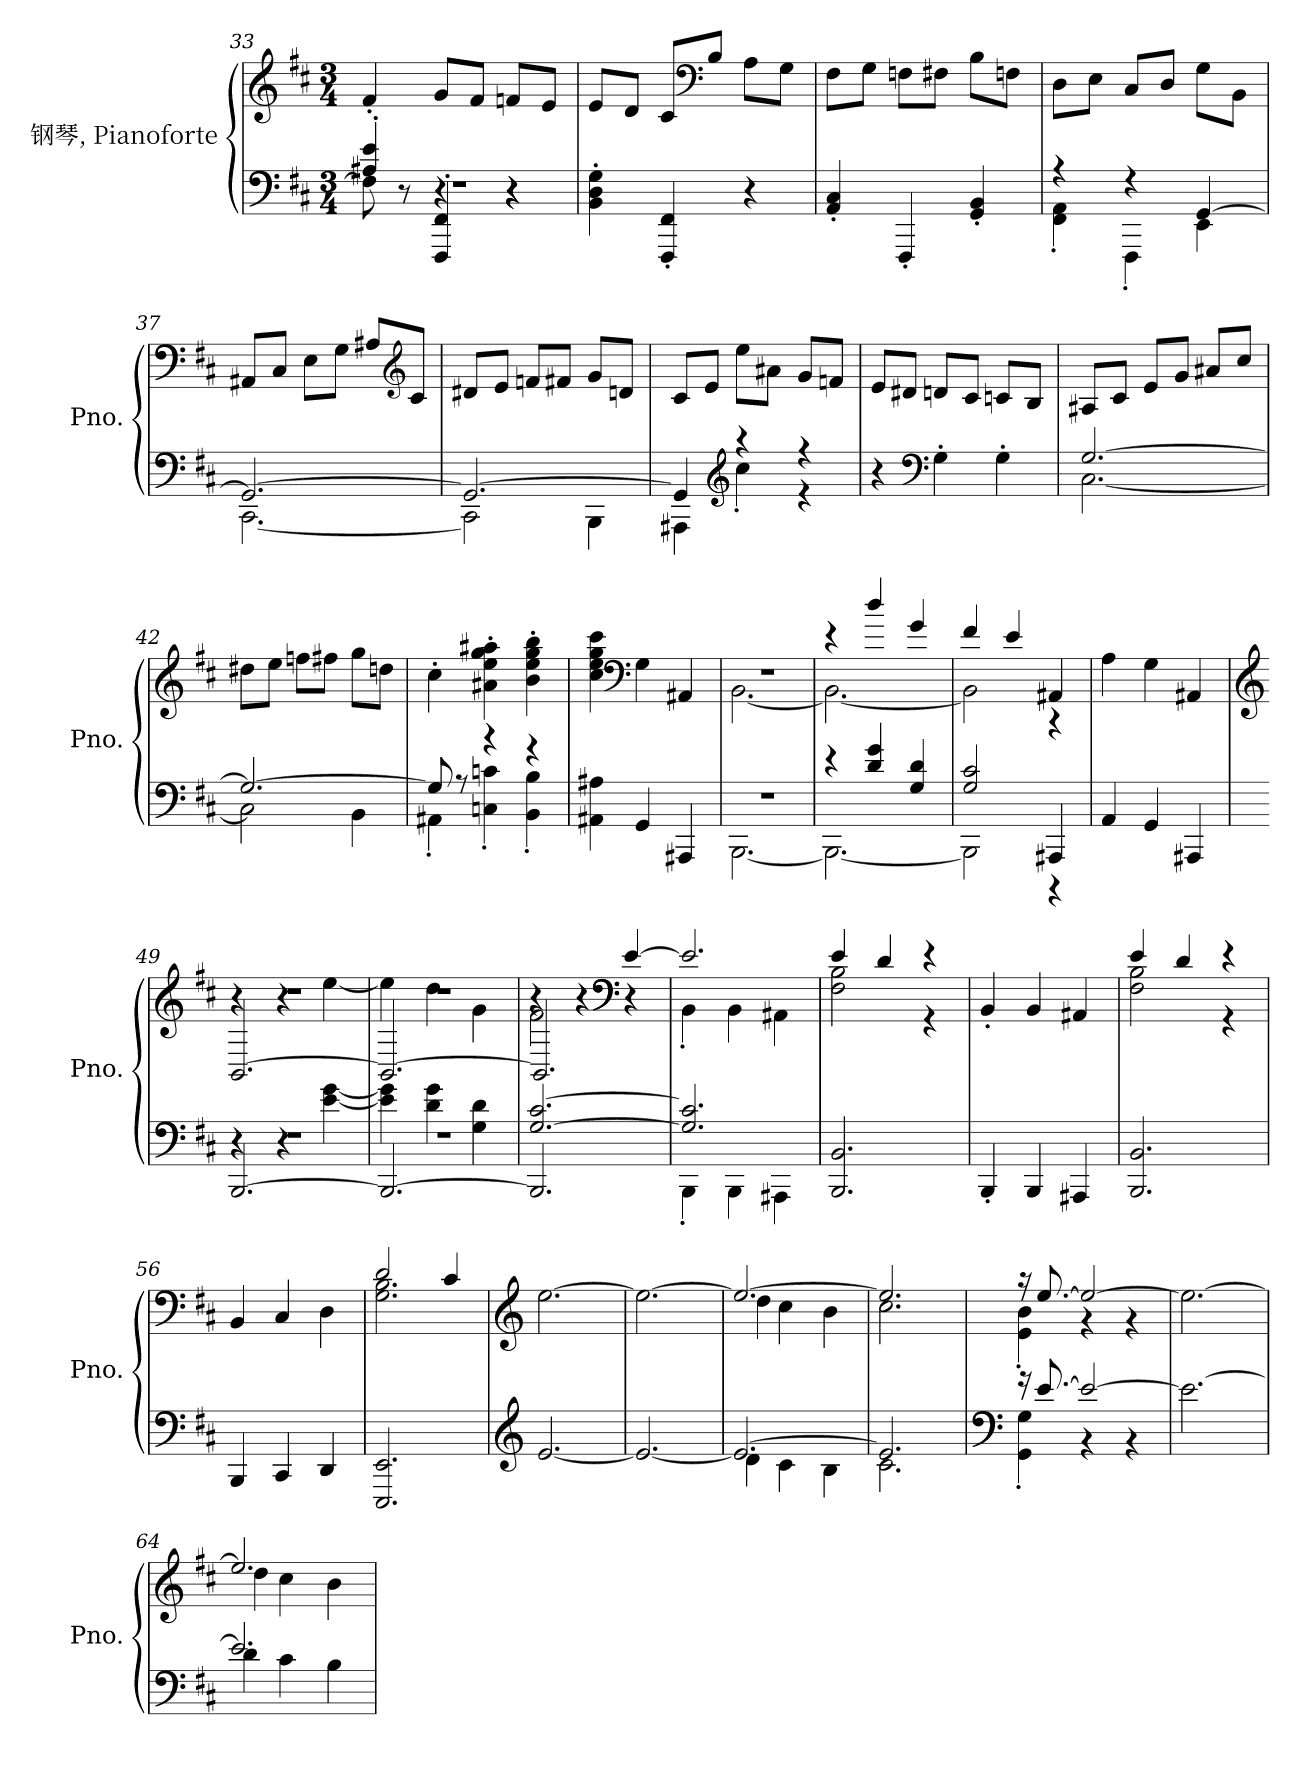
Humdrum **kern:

**kern	**kern
*part1	*part1
*staff2	*staff1
*I"钢琴, Pianoforte	*
*I'Pno.	*
*clefF4	*clefG2
*k[f#c#]	*k[f#c#]
*M3/4	*M3/4
=33	=33
*^	*
*	*^	*
2.r	8F#\]	4A#X/' 4e/'	4f#'/
.	8r	.	.
.	4r	4FFF#/' 4FF#/'	8g/L
.	.	.	8f#/J
.	4r	4r	8fn/L
.	.	.	8e/J
*v	*v	*v	*
=34	=34
4BB\' 4D\' 4G\'	8e/L
.	8d/J
4FFF#/' 4FF#/'	8c#/L
*	*clefF4
.	8B/J
4r	8A\L
.	8G\J
!!LO:PB:g=z
=35	=35
4AA/' 4C#/'	8F#\L
.	8G\J
4FFF#'/	8Fn\L
.	8F#X\J
4GG/' 4BB/'	8B\L
.	8Fn\J
=36	=36
*^	*
4r	4FF#\' 4AA\'	8D\L
.	.	8E\J
4r	4FFF#'\	8C#/L
.	.	8D/J
[4GG/	4EE\	8G\L
.	.	8BB\J
=37	=37	=37
2.GG/_	[2.CC#\	8AA#X/L
.	.	8C#/J
.	.	8E\L
.	.	8G\J
.	.	8A#X/L
*	*	*clefG2
.	.	8c#/J
=38	=38	=38
2.GG/_	2CC#\]	8d#X/L
.	.	8e/J
.	.	8fn/L
.	.	8f#X/J
.	4BBB\	8g/L
.	.	8dn/J
=39	=39	=39
4GG/]	4AAA#X\	8c#/L
.	.	8e/J
*clefG2	*	*
4r	4cc#'\	8ee\L
.	.	8a#X\J
4r	4r	8g/L
.	.	8fn/J
*v	*v	*
!!LO:LB:g=z
=40	=40
4r	8e/L
.	8d#X/J
*clefF4	*
4G'\	8dn/L
.	8c#/J
4G'\	8cn/L
.	8B/J
=41	=41
*^	*
[2.G/	[2.C#\	8A#X/L
.	.	8c#/J
.	.	8e/L
.	.	8g/J
.	.	8a#X/L
.	.	8cc#/J
=42	=42	=42
2.G/_	2C#\]	8dd#X\L
.	.	8ee\J
.	.	8ffn\L
.	.	8ff#X\J
.	4BB\	8gg\L
.	.	8ddn\J
=43	=43	=43
8G/]	4AA#X'\	4cc#'\
8r	.	.
*	*	*MM331
4r	4Cn\' 4cn\'	4a#X\' 4ee\' 4gg\' 4aa#X\'
*	*	*MM241
4r	4BB\' 4B\'	4b\' 4ee\' 4gg\' 4bb\'
*v	*v	*
=44	=44
*	*MM189
4AA#X\ 4A#X\	4cc#\ 4ee\ 4gg\ 4ccc#\
*	*clefF4
*	*MM264
4GG/	4G\
*	*MM282
4AAA#X/	4AA#X/
=45	=45
*	*MM288
*^	*^
2.r	[2.BBB\	2.r	[2.BB\
!!LO:LB:g=z	!!
=46	=46	=46	=46
4r	2.BBB\_	4r	2.BB\_
*	*	*MM247	*
4d/ 4g/	.	4dd/	.
4G/ 4d/	.	4g/	.
=47	=47	=47	=47
*	*	*MM258	*
2G/ 2c#/	2BBB\]	4f#/	2BB\]
*	*	*MM350	*
.	.	4e/	.
*	*	*MM234	*
4AAA#X/	4r	4AA#X/	4r
*v	*v	*	*
*	*v	*v
=48	=48
*	*MM350
4AA/	4A\
*	*MM305
4GG/	4G\
*	*MM278
4AAA#X/	4AA#X/
=49	=49
*	*clefG2
*	*MM350
*^	*^
*	*^	*	*^
2.r	4r	[2.BBB/	2.r	4r	[2.BB/
.	4r	.	.	4r	.
*	*	*	*MM322	*	*
.	[4e\ [4g\	.	.	[4ee\	.
=50	=50	=50	=50	=50	=50
2.r	4e\] 4g\]	2.BBB/_	2.r	4ee\]	2.BB/_
*	*	*	*MM337	*	*
.	4d\ 4g\	.	.	4dd\	.
*	*	*	*MM269	*	*
.	4G\ 4d\	.	.	4g\	.
*v	*v	*v	*	*	*
=51	=51	=51	=51
*	*MM333	*	*
*^	*	*	*
[2.G/ [2.c#/	2.BBB/]	4r	2f#\	2.BB/]
.	.	4r	.	.
*	*	*clefF4	*	*
*	*	*MM262	*	*
.	.	[4e/	4r	.
*	*	*v	*v	*v
=52	=52	=52
*	*	*MM339
*	*	*^
2.G/] 2.c#/]	4BBB'\	2.e/]	4BB'\
*	*	*MM382	*
.	4BBB\	.	4BB\
*	*	*MM339	*
.	4AAA#X\	.	4AA#X\
*v	*v	*	*
=53	=53	=53
*	*MM241	*
2.BBB/ 2.BB/	4e/	2F#\ 2B\
*	*MM316	*
.	4d/	.
.	4r	4r
*	*v	*v
!!LO:LB:g=z
=54	=54
*	*MM288
4BBB'/	4BB'/
*	*MM294
4BBB/	4BB/
4AAA#X/	4AA#X/
=55	=55
*	*MM233
*	*^
2.BBB/ 2.BB/	4e/	2F#\ 2B\
*	*MM267	*
.	4d/	.
.	4r	4r
*	*v	*v
=56	=56
*	*MM183
4BBB/	4BB/
*	*MM233
4CC#/	4C#/
*	*MM140
4DD/	4D\
=57	=57
*	*MM193
*	*^
2.EEE/ 2.EE/	2d/	2.G\ 2.B\
*	*MM160	*
.	4c#/	.
*	*v	*v
=58	=58
*clefG2	*clefG2
*	*MM202
[2.e/	[2.ee\
=59	=59
2.e/_	2.ee\_
=60	=60
*	*MM267
*^	*^
2.e/_	4d\	2.ee/_	4dd\
*	*	*MM280	*
.	4c#\	.	4cc#\
*	*	*MM233	*
.	4B\	.	4b\
=61	=61	=61	=61
*	*	*MM323	*
2.e/]	2.c#\	2.ee/]	2.cc#\
=62	=62	=62	=62
*clefF4	*	*	*
*	*	*MM82	*
16r	4GG\' 4G\'	16r	4e\' 4b\'
*	*	*MM257	*
[8.e/	.	[8.ee/	.
2e/_	4r	2ee/_	4r
.	4r	.	4r
*v	*v	*	*
*	*v	*v
!!LO:LB:g=z
=63	=63
2.e\_	2.ee\_
=64	=64
*	*MM225
*^	*^
2.e/]	4d\	2.ee/]	4dd\
*	*	*MM300	*
.	4c#\	.	4cc#\
*	*	*MM96	*
.	4B\	.	4b\
*v	*v	*	*
*	*v	*v
=	=
*-	*-
